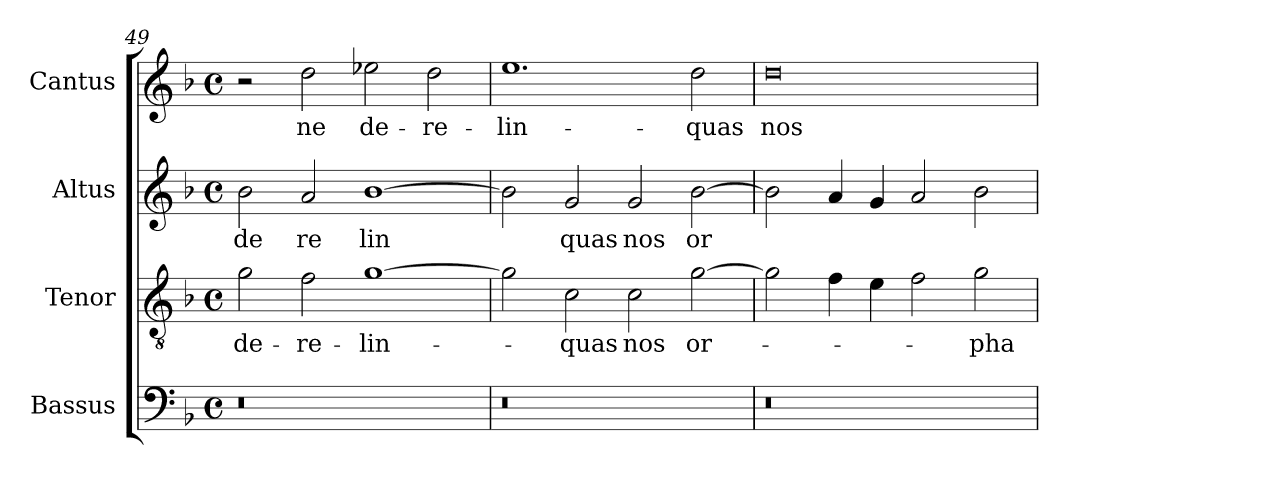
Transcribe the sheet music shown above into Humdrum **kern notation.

**kern	**kern	**text	**kern	**text	**kern	**text
*part4	*part3	*part3	*part2	*part2	*part1	*part1
*staff4	*staff3	*staff3	*staff2	*staff2	*staff1	*staff1
*I"Bassus	*I"Tenor	*	*I"Altus	*	*I"Cantus	*
!!LO:PB:g=z
*clefF4	*clefGv2	*	*clefG2	*	*clefG2	*
*k[b-]	*k[b-]	*	*k[b-]	*	*k[b-]	*
*F:	*F:	*	*F:	*	*F:	*
*M4/4	*M4/4	*	*M4/4	*	*M4/4	*
*met(c)	*met(c)	*	*met(c)	*	*met(c)	*
=49	=49	=49	=49	=49	=49	=49
!	!	!LO:LY:b:cj	!	!LO:LY:b:cj	!	!
0r	2g\	de-	2b-\	de	2r	.
!	!	!LO:LY:b:cj	!	!LO:LY:b:cj	!	!LO:LY:b:cj
.	2f\	-re-	2a/	re	2dd\	ne
!	!	!LO:LY:b:cj	!	!LO:LY:b:cj	!	!LO:LY:b:cj
.	[>1g	-lin-	[>1b-	lin	2ee-X\	de-
!	!	!	!	!	!	!LO:LY:b:cj
.	.	.	.	.	2dd\	-re-
=50	=50	=50	=50	=50	=50	=50
!	!	!	!	!	!	!LO:LY:b:cj
0r	2g\]	.	2b-\]	.	1.ee	-lin-
!	!	!LO:LY:b:cj	!	!LO:LY:b:cj	!	!
.	2c\	-quas	2g/	quas	.	.
!	!	!LO:LY:b:cj	!	!LO:LY:b:cj	!	!
.	2c\	nos	2g/	nos	.	.
!	!	!LO:LY:b:cj	!	!LO:LY:b:cj	!	!LO:LY:b:cj
.	[>2g\	or-	[>2b-\	or	2dd\	-quas
=51	=51	=51	=51	=51	=51	=51
!	!	!	!	!	!	!LO:LY:b:cj
0r	2g\]	.	2b-\]	.	0dd	nos
.	4f\	.	4a/	.	.	.
.	4e\	.	4g/	.	.	.
.	2f\	.	2a/	.	.	.
!	!	!LO:LY:b:cj	!	!	!	!
.	2g\	-pha-	2b-\	.	.	.
=	=	=	=	=	=	=
*-	*-	*-	*-	*-	*-	*-
